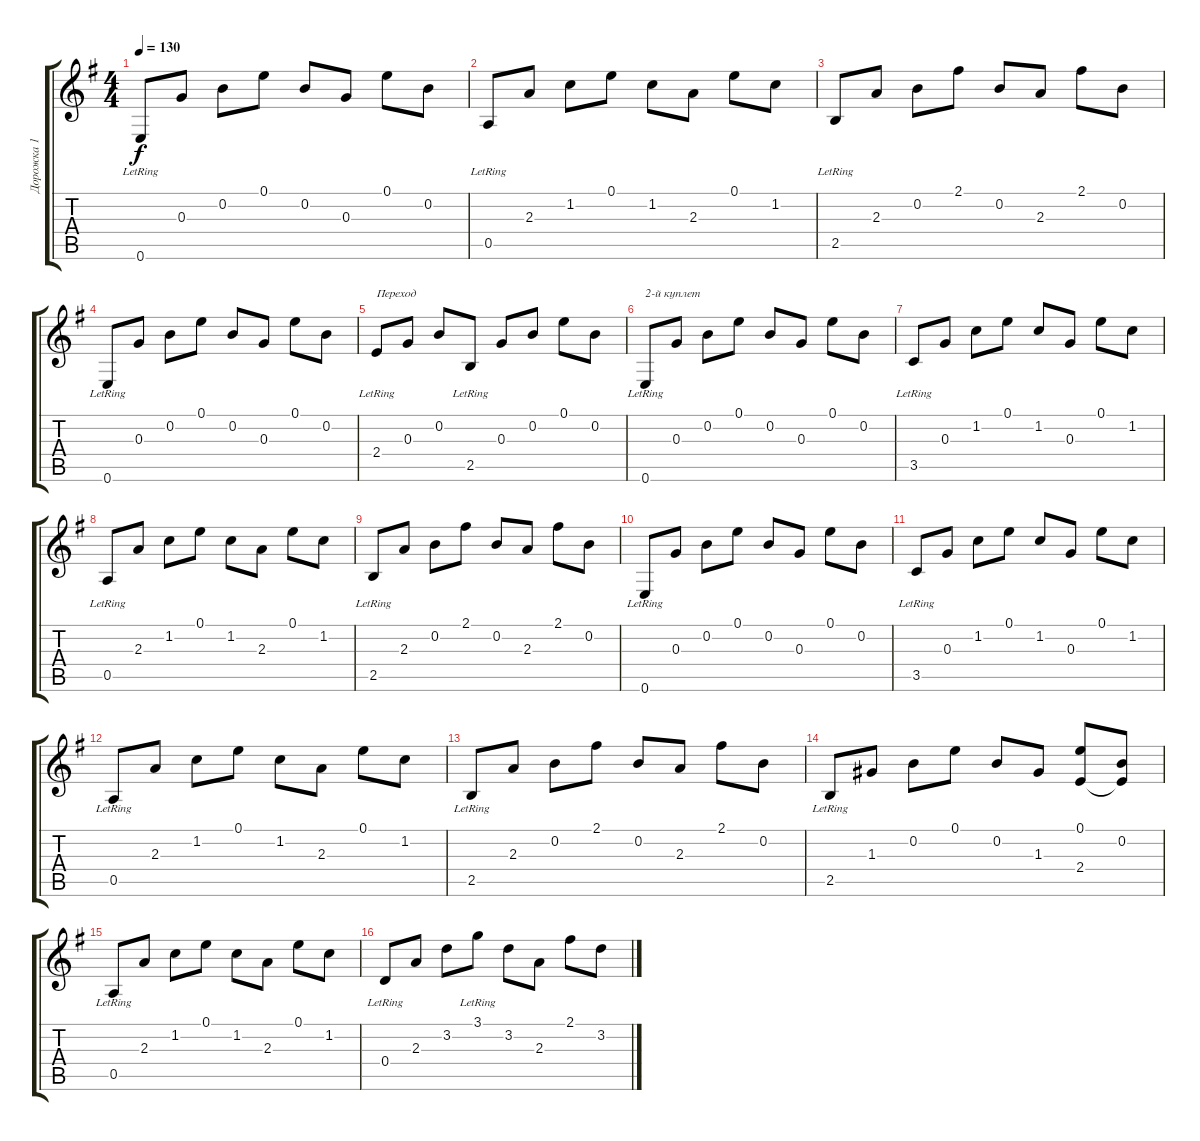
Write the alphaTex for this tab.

\track ("Дорожка 1" "Дорожка 1") {instrument acousticguitarsteel}
\staff {score tabs}
\tuning (E4 B3 G3 D3 A2 E2) {hide}
\ts (4 4)
\tempo 130
\clef g2
\ks eminor
0.6{lr}.8{dy f} 0.3.8 0.2.8 0.1.8 0.2.8 0.3.8 0.1.8 0.2.8 |
0.5{lr}.8 2.3.8 1.2.8 0.1.8 1.2.8 2.3.8 0.1.8 1.2.8 |
2.5{lr}.8 2.3.8 0.2.8 2.1.8 0.2.8 2.3.8 2.1.8 0.2.8 |
0.6{lr}.8 0.3.8 0.2.8 0.1.8 0.2.8 0.3.8 0.1.8 0.2.8 |
2.4{lr}.8{txt "Переход"} 0.3.8 0.2.8 2.5{lr}.8 0.3.8 0.2.8 0.1.8 0.2.8 |
0.6{lr}.8{txt "2-й куплет"} 0.3.8 0.2.8 0.1.8 0.2.8 0.3.8 0.1.8 0.2.8 |
3.5{lr}.8 0.3.8 1.2.8 0.1.8 1.2.8 0.3.8 0.1.8 1.2.8 |
0.5{lr}.8 2.3.8 1.2.8 0.1.8 1.2.8 2.3.8 0.1.8 1.2.8 |
2.5{lr}.8 2.3.8 0.2.8 2.1.8 0.2.8 2.3.8 2.1.8 0.2.8 |
0.6{lr}.8 0.3.8 0.2.8 0.1.8 0.2.8 0.3.8 0.1.8 0.2.8 |
3.5{lr}.8 0.3.8 1.2.8 0.1.8 1.2.8 0.3.8 0.1.8 1.2.8 |
0.5{lr}.8 2.3.8 1.2.8 0.1.8 1.2.8 2.3.8 0.1.8 1.2.8 |
2.5{lr}.8 2.3.8 0.2.8 2.1.8 0.2.8 2.3.8 2.1.8 0.2.8 |
2.5{lr}.8 1.3.8 0.2.8 0.1.8 0.2.8 1.3.8 (0.1 2.4).8 (0.2 2.4{t}).8 |
0.5{lr}.8 2.3.8 1.2.8 0.1.8 1.2.8 2.3.8 0.1.8 1.2.8 |
0.4{lr}.8 2.3.8 3.2.8 3.1{lr}.8 3.2.8 2.3.8 2.1.8 3.2.8
